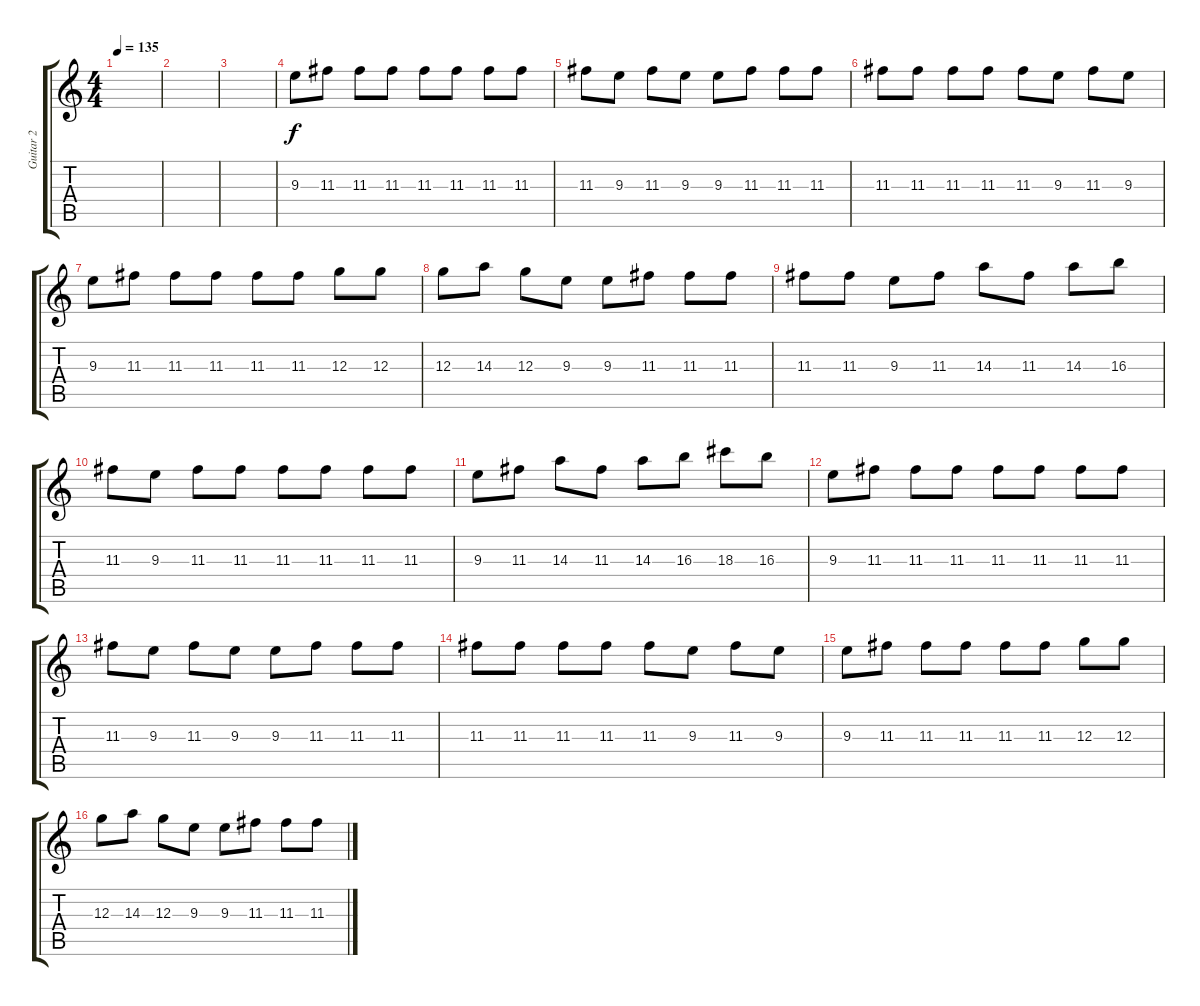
\track ("Guitar 2" "Guitar 2") {instrument overdrivenguitar}
\staff {score tabs}
\tuning (E4 B3 G3 D3 A2 E2) {hide}
\ts (4 4)
\tempo 135
\clef g2
\ks c
|
|
|
9.3.8 11.3.8 11.3.8 11.3.8 11.3.8 11.3.8 11.3.8 11.3.8 |
11.3.8 9.3.8 11.3.8 9.3.8 9.3.8 11.3.8 11.3.8 11.3.8 |
11.3.8 11.3.8 11.3.8 11.3.8 11.3.8 9.3.8 11.3.8 9.3.8 |
9.3.8 11.3.8 11.3.8 11.3.8 11.3.8 11.3.8 12.3.8 12.3.8 |
12.3.8 14.3.8 12.3.8 9.3.8 9.3.8 11.3.8 11.3.8 11.3.8 |
11.3.8 11.3.8 9.3.8 11.3.8 14.3.8 11.3.8 14.3.8 16.3.8 |
11.3.8 9.3.8 11.3.8 11.3.8 11.3.8 11.3.8 11.3.8 11.3.8 |
9.3.8 11.3.8 14.3.8 11.3.8 14.3.8 16.3.8 18.3.8 16.3.8 |
9.3.8 11.3.8 11.3.8 11.3.8 11.3.8 11.3.8 11.3.8 11.3.8 |
11.3.8 9.3.8 11.3.8 9.3.8 9.3.8 11.3.8 11.3.8 11.3.8 |
11.3.8 11.3.8 11.3.8 11.3.8 11.3.8 9.3.8 11.3.8 9.3.8 |
9.3.8 11.3.8 11.3.8 11.3.8 11.3.8 11.3.8 12.3.8 12.3.8 |
12.3.8 14.3.8 12.3.8 9.3.8 9.3.8 11.3.8 11.3.8 11.3.8
